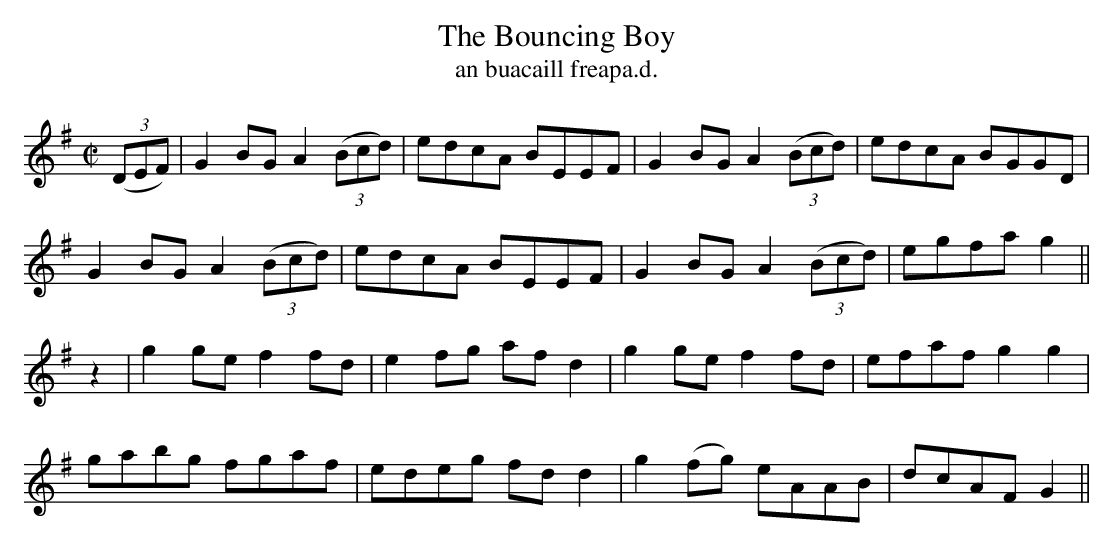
X:1
T: Bouncing Boy, The
T: an buacaill freapa.d.
M: C|
L: 1/8
K: G
((3DEF)|G2 BG A2 ((3Bcd)|edcA BEEF|G2 BG A2 ((3Bcd)|edcA BGGD|
G2 BG A2 ((3Bcd)|edcA BEEF|G2 BG A2 ((3Bcd)|egfa g2||
z2|g2 ge f2 fd|e2 fg af d2|g2 ge f2 fd|efaf g2 g2|
gabg fgaf|edeg fd d2|g2 (fg) eAAB|dcAF G2||
